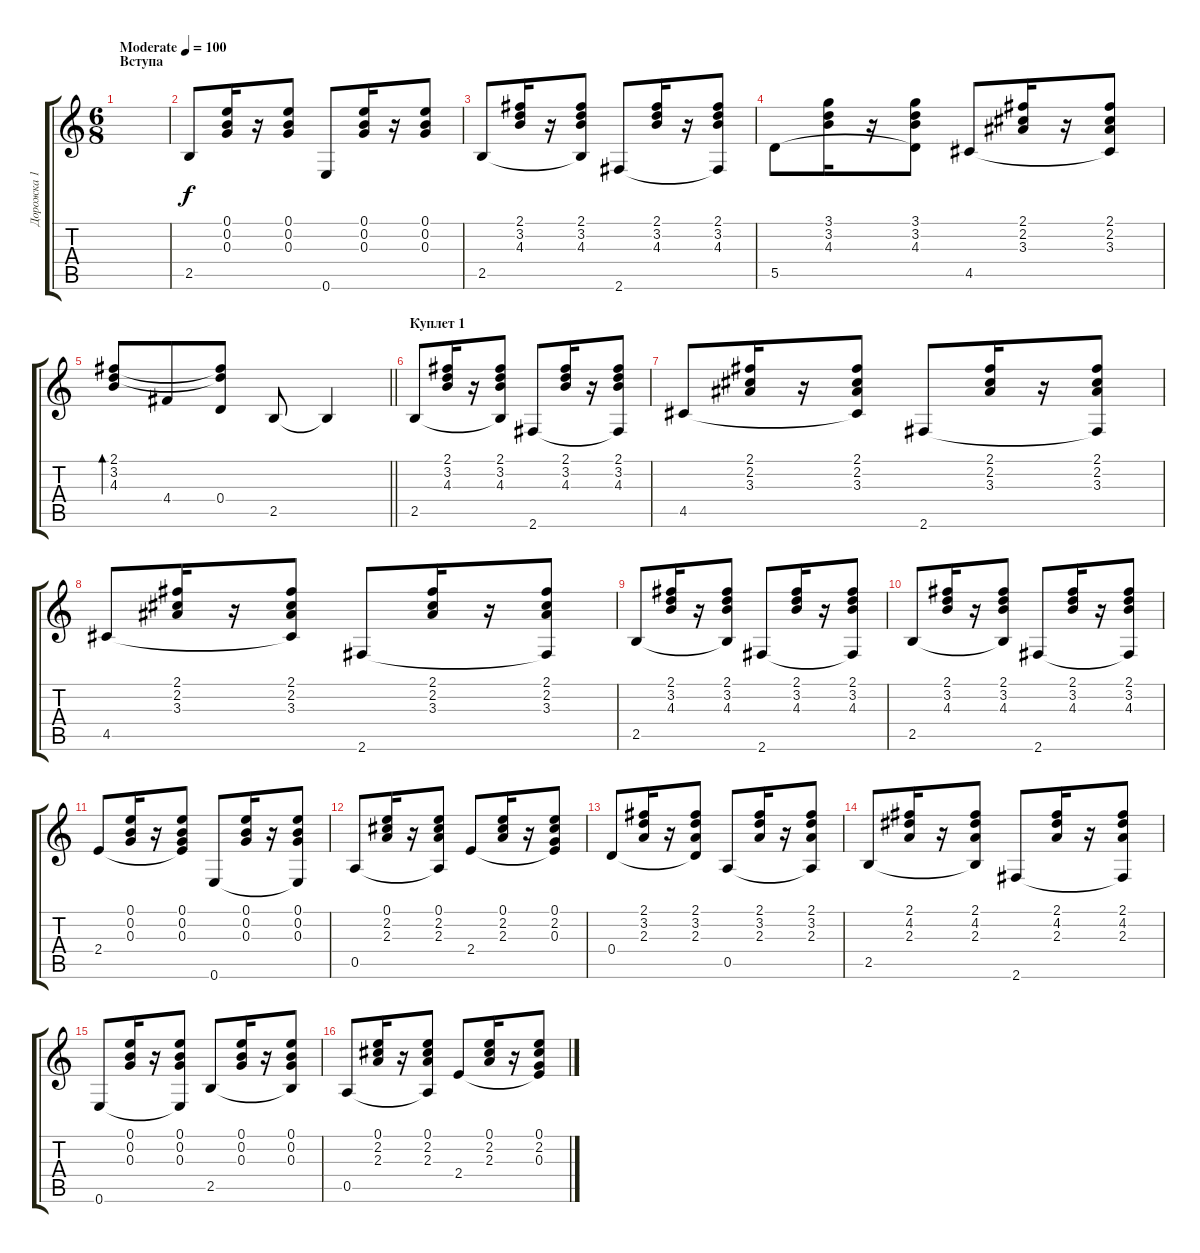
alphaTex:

\track ("Дорожка 1" "Дорожка 1") {instrument acousticguitarnylon}
\staff {score tabs}
\tuning (E4 B3 G3 D3 A2 E2) {hide}
\ts (6 8)
\section ("" "Вступа")
\tempo (100 "Moderate")
\clef g2
\ks c
|
2.5.8 (0.1 0.2 0.3).16 r.16 (0.1 0.2 0.3).8 0.6.8 (0.1 0.2 0.3).16 r.16 (0.1 0.2 0.3).8 |
2.5.8 (2.1 3.2 4.3).16 r.16 (2.1 3.2 4.3 2.5{t}).8 2.6.8 (2.1 3.2 4.3).16 r.16 (2.1 3.2 4.3 2.6{t}).8 |
5.5.8 (3.1 3.2 4.3).16 r.16 (3.1 3.2 4.3 5.5{t}).8 4.5.8 (2.1 2.2 3.3).16 r.16 (2.1 2.2 3.3 4.5{t}).8 |
\barLineRight lightlight
(2.1 3.2 4.3).8{bd 120} 4.4.8 (2.1{t} 3.2{t} 0.4).8 2.5.8 2.5{t}.4 |
\section ("" "Куплет 1")
2.5.8 (2.1 3.2 4.3).16 r.16 (2.1 3.2 4.3 2.5{t}).8 2.6.8 (2.1 3.2 4.3).16 r.16 (2.1 3.2 4.3 2.6{t}).8 |
4.5.8 (2.1 2.2 3.3).16 r.16 (2.1 2.2 3.3 4.5{t}).8 2.6.8 (2.1 2.2 3.3).16 r.16 (2.1 2.2 3.3 2.6{t}).8 |
4.5.8 (2.1 2.2 3.3).16 r.16 (2.1 2.2 3.3 4.5{t}).8 2.6.8 (2.1 2.2 3.3).16 r.16 (2.1 2.2 3.3 2.6{t}).8 |
2.5.8 (2.1 3.2 4.3).16 r.16 (2.1 3.2 4.3 2.5{t}).8 2.6.8 (2.1 3.2 4.3).16 r.16 (2.1 3.2 4.3 2.6{t}).8 |
2.5.8 (2.1 3.2 4.3).16 r.16 (2.1 3.2 4.3 2.5{t}).8 2.6.8 (2.1 3.2 4.3).16 r.16 (2.1 3.2 4.3 2.6{t}).8 |
2.4.8 (0.1 0.2 0.3).16 r.16 (0.1 0.2 0.3 2.4{t}).8 0.6.8 (0.1 0.2 0.3).16 r.16 (0.1 0.2 0.3 0.6{t}).8 |
0.5.8 (0.1 2.2 2.3).16 r.16 (0.1 2.2 2.3 0.5{t}).8 2.4.8 (0.1 2.2 2.3).16 r.16 (0.1 2.2 0.3 2.4{t}).8 |
0.4.8 (2.1 3.2 2.3).16 r.16 (2.1 3.2 2.3 0.4{t}).8 0.5.8 (2.1 3.2 2.3).16 r.16 (2.1 3.2 2.3 0.5{t}).8 |
2.5.8 (2.1 4.2 2.3).16 r.16 (2.1 4.2 2.3 2.5{t}).8 2.6.8 (2.1 4.2 2.3).16 r.16 (2.1 4.2 2.3 2.6{t}).8 |
0.6.8 (0.1 0.2 0.3).16 r.16 (0.1 0.2 0.3 0.6{t}).8 2.5.8 (0.1 0.2 0.3).16 r.16 (0.1 0.2 0.3 2.5{t}).8 |
0.5.8 (0.1 2.2 2.3).16 r.16 (0.1 2.2 2.3 0.5{t}).8 2.4.8 (0.1 2.2 2.3).16 r.16 (0.1 2.2 0.3 2.4{t}).8
